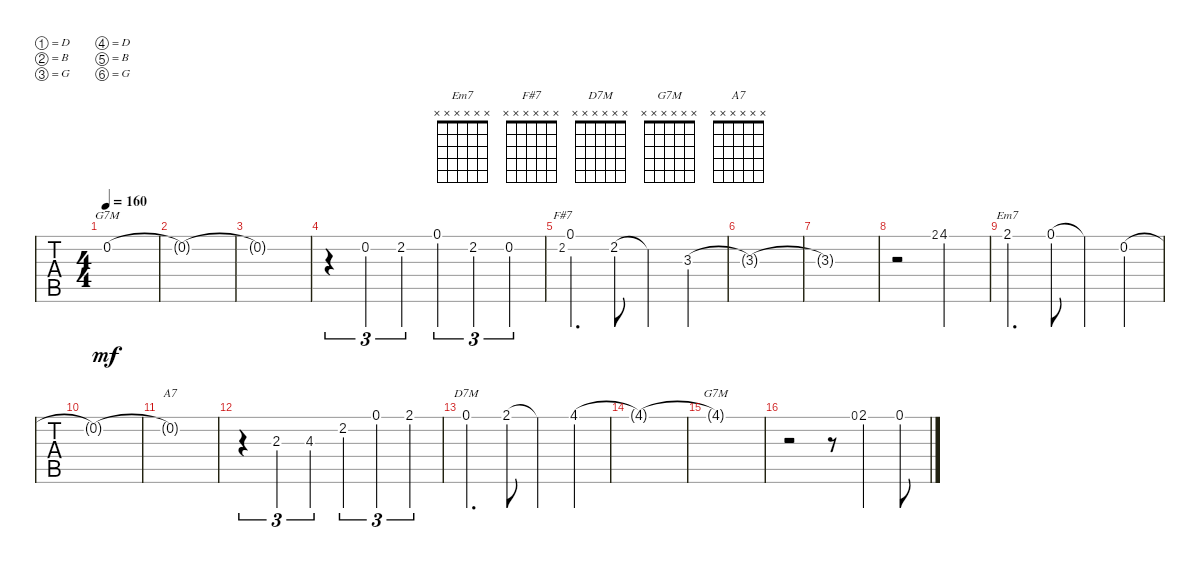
\defaultSystemsLayout 4
\bracketExtendMode groupsimilarinstruments
\singleTrackTrackNamePolicy hidden
\multiTrackTrackNamePolicy hidden
\otherSystemsTrackNameOrientation horizontal
\track ("Dobro" "Dobro") {multiBarRest instrument acousticguitarsteel}
\staff {tabs}
\tuning (D4 B3 G3 D3 B2 G2)
\chord ("Em7" x x x x x x)
\chord ("F#7" x x x x x x)
\chord ("D7M" x x x x x x)
\chord ("G7M" x x x x x x)
\chord ("A7" x x x x x x)
\ts (4 4)
\tempo 160
\clef g2
\scale
0.0713154
\ks d
0.2{t}.1{ch "G7M" dy mf} |
\scale
0.0713154 0.2{t}.1 |
\scale
0.0713154 0.2{t}.1 |
\scale
0.193344 r.4{tu (3 2)} 0.2.4{tu (3 2)} 2.2.4{tu (3 2)} 0.1.4{tu (3 2)} 2.2.4{tu (3 2)} 0.2.4{tu (3 2)} |
2.2.8{ch "F#7" gr} 0.1.4{d} 2.2.8 2.2{t}.4 3.3.4 |
3.3{t}.1 |
3.3{t}.1 |
r.2 2.1.8{gr} 4.1.2 |
2.1.4{d ch "Em7"} 0.1.8 0.1{t}.4 0.2.4 |
0.2{t}.1 |
0.2{t}.1{ch "A7"} |
r.4{tu (3 2)} 2.3.4{tu (3 2)} 4.3.4{tu (3 2)} 2.2.4{tu (3 2)} 0.1.4{tu (3 2)} 2.1.4{tu (3 2)} |
0.1.4{d ch "D7M"} 2.1.8 2.1{t}.4 4.1.4 |
4.1{t}.1 |
4.1{t}.1{ch "G7M"} |
\scale
0.142465 r.2 r.8 0.1.8{gr} 2.1.4 0.1.8
